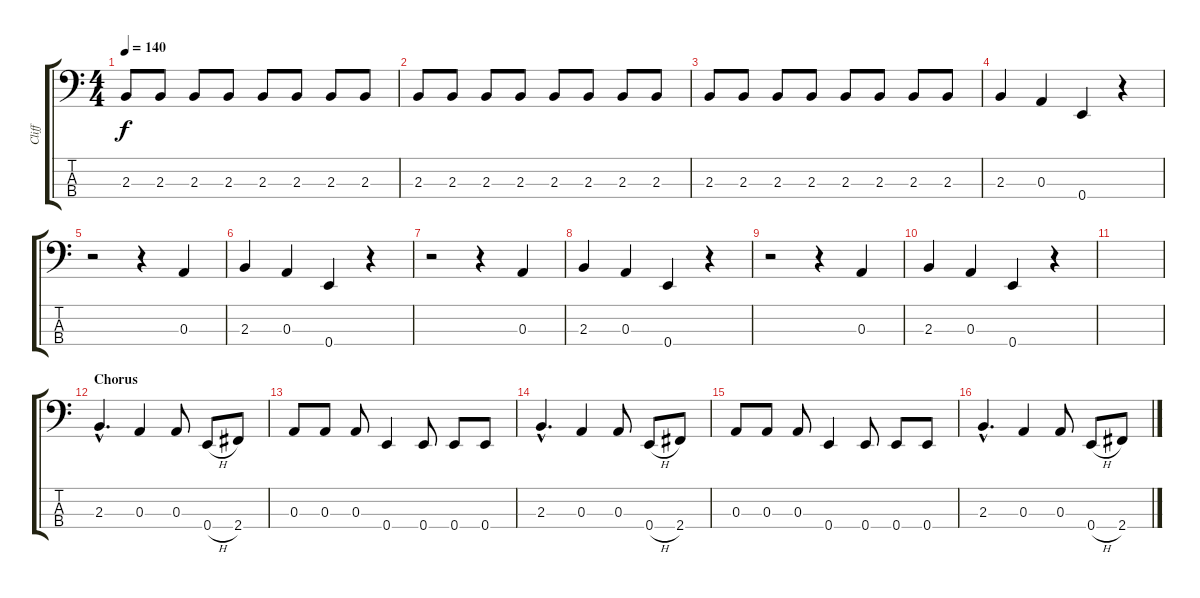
\track ("Cliff" "Cliff") {instrument electricbassfinger}
\staff {score tabs}
\tuning (G2 D2 A1 E1) {hide}
\ts (4 4)
\tempo 140
\clef f4
\ks c
2.3.8{dy f} 2.3.8 2.3.8 2.3.8 2.3.8 2.3.8 2.3.8 2.3.8 |
2.3.8 2.3.8 2.3.8 2.3.8 2.3.8 2.3.8 2.3.8 2.3.8 |
2.3.8 2.3.8 2.3.8 2.3.8 2.3.8 2.3.8 2.3.8 2.3.8 |
2.3.4 0.3.4 0.4.4 r.4 |
r.2 r.4 0.3.4 |
2.3.4 0.3.4 0.4.4 r.4 |
r.2 r.4 0.3.4 |
2.3.4 0.3.4 0.4.4 r.4 |
r.2 r.4 0.3.4 |
2.3.4 0.3.4 0.4.4 r.4 |
|
\section ("" "Chorus")
2.3{hac}.4{d} 0.3.4 0.3.8 0.4{h}.8 2.4.8 |
0.3.8 0.3.8 0.3.8 0.4.4 0.4.8 0.4.8 0.4.8 |
2.3{hac}.4{d} 0.3.4 0.3.8 0.4{h}.8 2.4.8 |
0.3.8 0.3.8 0.3.8 0.4.4 0.4.8 0.4.8 0.4.8 |
2.3{hac}.4{d} 0.3.4 0.3.8 0.4{h}.8 2.4.8
